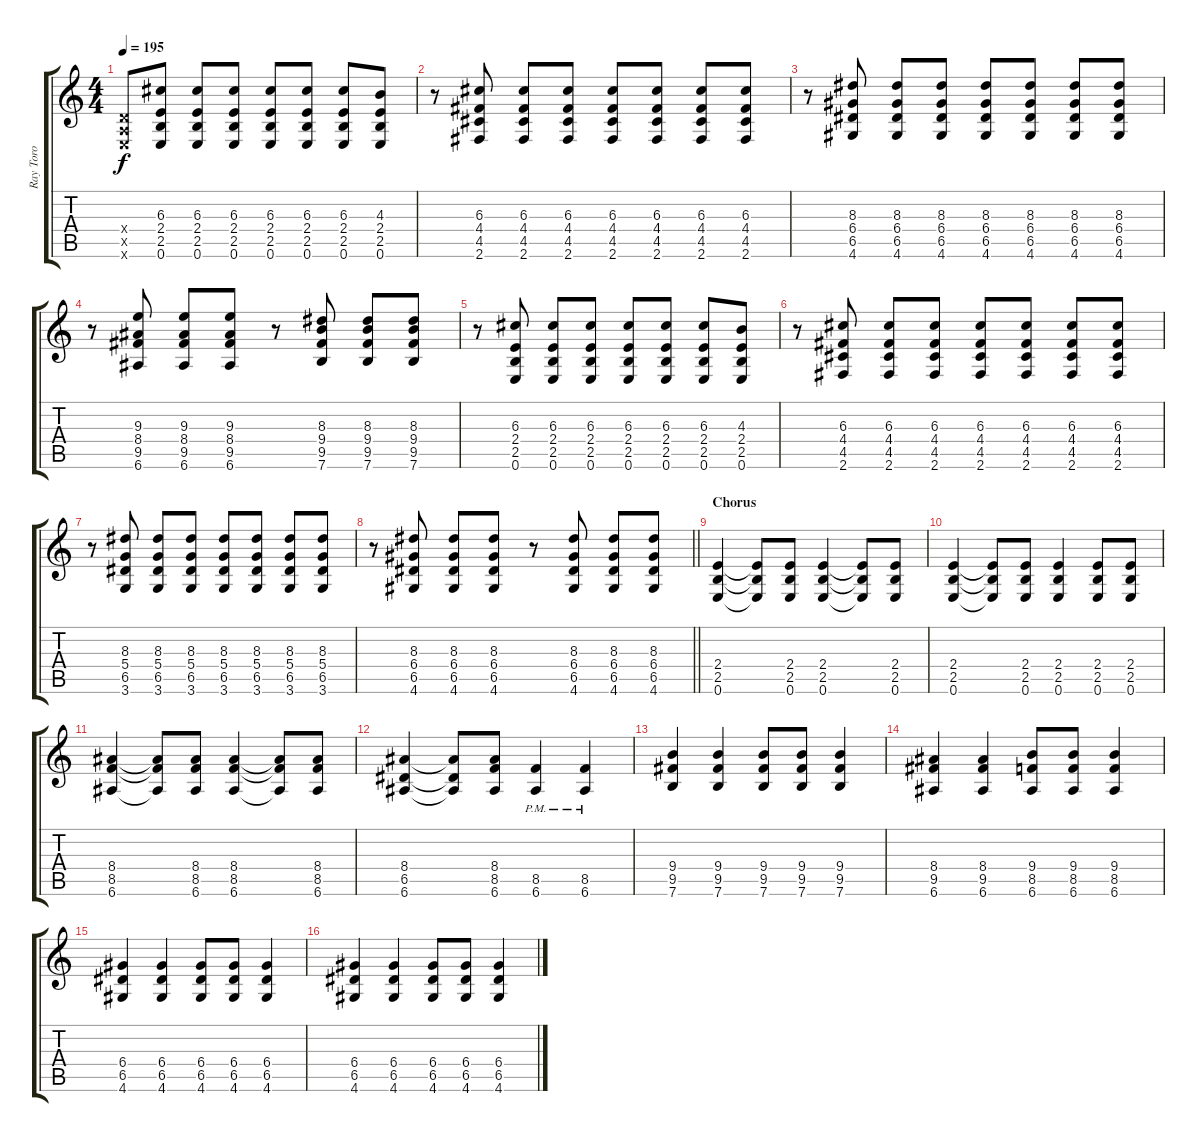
\track ("Ray Toro" "Ray Toro") {instrument distortionguitar}
\staff {score tabs}
\tuning (E4 B3 G3 D3 A2 E2) {hide}
\ts (4 4)
\tempo 195
\clef g2
\ks c
(0.4{x} 0.5{x} 0.6{x}).8{dy f} (6.3 2.4 2.5 0.6).8 (6.3 2.4 2.5 0.6).8 (6.3 2.4 2.5 0.6).8 (6.3 2.4 2.5 0.6).8 (6.3 2.4 2.5 0.6).8 (6.3 2.4 2.5 0.6).8 (4.3 2.4 2.5 0.6).8 |
r.8 (6.3 4.4 4.5 2.6).8 (6.3 4.4 4.5 2.6).8 (6.3 4.4 4.5 2.6).8 (6.3 4.4 4.5 2.6).8 (6.3 4.4 4.5 2.6).8 (6.3 4.4 4.5 2.6).8 (6.3 4.4 4.5 2.6).8 |
r.8 (8.3 6.4 6.5 4.6).8 (8.3 6.4 6.5 4.6).8 (8.3 6.4 6.5 4.6).8 (8.3 6.4 6.5 4.6).8 (8.3 6.4 6.5 4.6).8 (8.3 6.4 6.5 4.6).8 (8.3 6.4 6.5 4.6).8 |
r.8 (9.3 8.4 9.5 6.6).8 (9.3 8.4 9.5 6.6).8 (9.3 8.4 9.5 6.6).8 r.8 (8.3 9.4 9.5 7.6).8 (8.3 9.4 9.5 7.6).8 (8.3 9.4 9.5 7.6).8 |
r.8 (6.3 2.4 2.5 0.6).8 (6.3 2.4 2.5 0.6).8 (6.3 2.4 2.5 0.6).8 (6.3 2.4 2.5 0.6).8 (6.3 2.4 2.5 0.6).8 (6.3 2.4 2.5 0.6).8 (4.3 2.4 2.5 0.6).8 |
r.8 (6.3 4.4 4.5 2.6).8 (6.3 4.4 4.5 2.6).8 (6.3 4.4 4.5 2.6).8 (6.3 4.4 4.5 2.6).8 (6.3 4.4 4.5 2.6).8 (6.3 4.4 4.5 2.6).8 (6.3 4.4 4.5 2.6).8 |
r.8 (8.3 5.4 6.5 3.6).8 (8.3 5.4 6.5 3.6).8 (8.3 5.4 6.5 3.6).8 (8.3 5.4 6.5 3.6).8 (8.3 5.4 6.5 3.6).8 (8.3 5.4 6.5 3.6).8 (8.3 5.4 6.5 3.6).8 |
\barLineRight lightlight
r.8 (8.3 6.4 6.5 4.6).8 (8.3 6.4 6.5 4.6).8 (8.3 6.4 6.5 4.6).8 r.8 (8.3 6.4 6.5 4.6).8 (8.3 6.4 6.5 4.6).8 (8.3 6.4 6.5 4.6).8 |
\section ("" "Chorus")
(2.4 2.5 0.6).4 (2.4{t} 2.5{t} 0.6{t}).8 (2.4 2.5 0.6).8 (2.4 2.5 0.6).4 (2.4{t} 2.5{t} 0.6{t}).8 (2.4 2.5 0.6).8 |
(2.4 2.5 0.6).4 (2.4{t} 2.5{t} 0.6{t}).8 (2.4 2.5 0.6).8 (2.4 2.5 0.6).4 (2.4 2.5 0.6).8 (2.4 2.5 0.6).8 |
(8.4 8.5 6.6).4 (8.4{t} 8.5{t} 6.6{t}).8 (8.4 8.5 6.6).8 (8.4 8.5 6.6).4 (8.4{t} 8.5{t} 6.6{t}).8 (8.4 8.5 6.6).8 |
(8.4 6.5 6.6).4 (8.4{t} 6.5{t} 6.6{t}).8 (8.4 8.5 6.6).8 (8.5{pm} 6.6{pm}).4 (8.5{pm} 6.6{pm}).4 |
(9.4 9.5 7.6).4 (9.4 9.5 7.6).4 (9.4 9.5 7.6).8 (9.4 9.5 7.6).8 (9.4 9.5 7.6).4 |
(8.4 9.5 6.6).4 (8.4 9.5 6.6).4 (9.4 8.5 6.6).8 (9.4 8.5 6.6).8 (9.4 8.5 6.6).4 |
(6.4 6.5 4.6).4 (6.4 6.5 4.6).4 (6.4 6.5 4.6).8 (6.4 6.5 4.6).8 (6.4 6.5 4.6).4 |
(6.4 6.5 4.6).4 (6.4 6.5 4.6).4 (6.4 6.5 4.6).8 (6.4 6.5 4.6).8 (6.4 6.5 4.6).4
